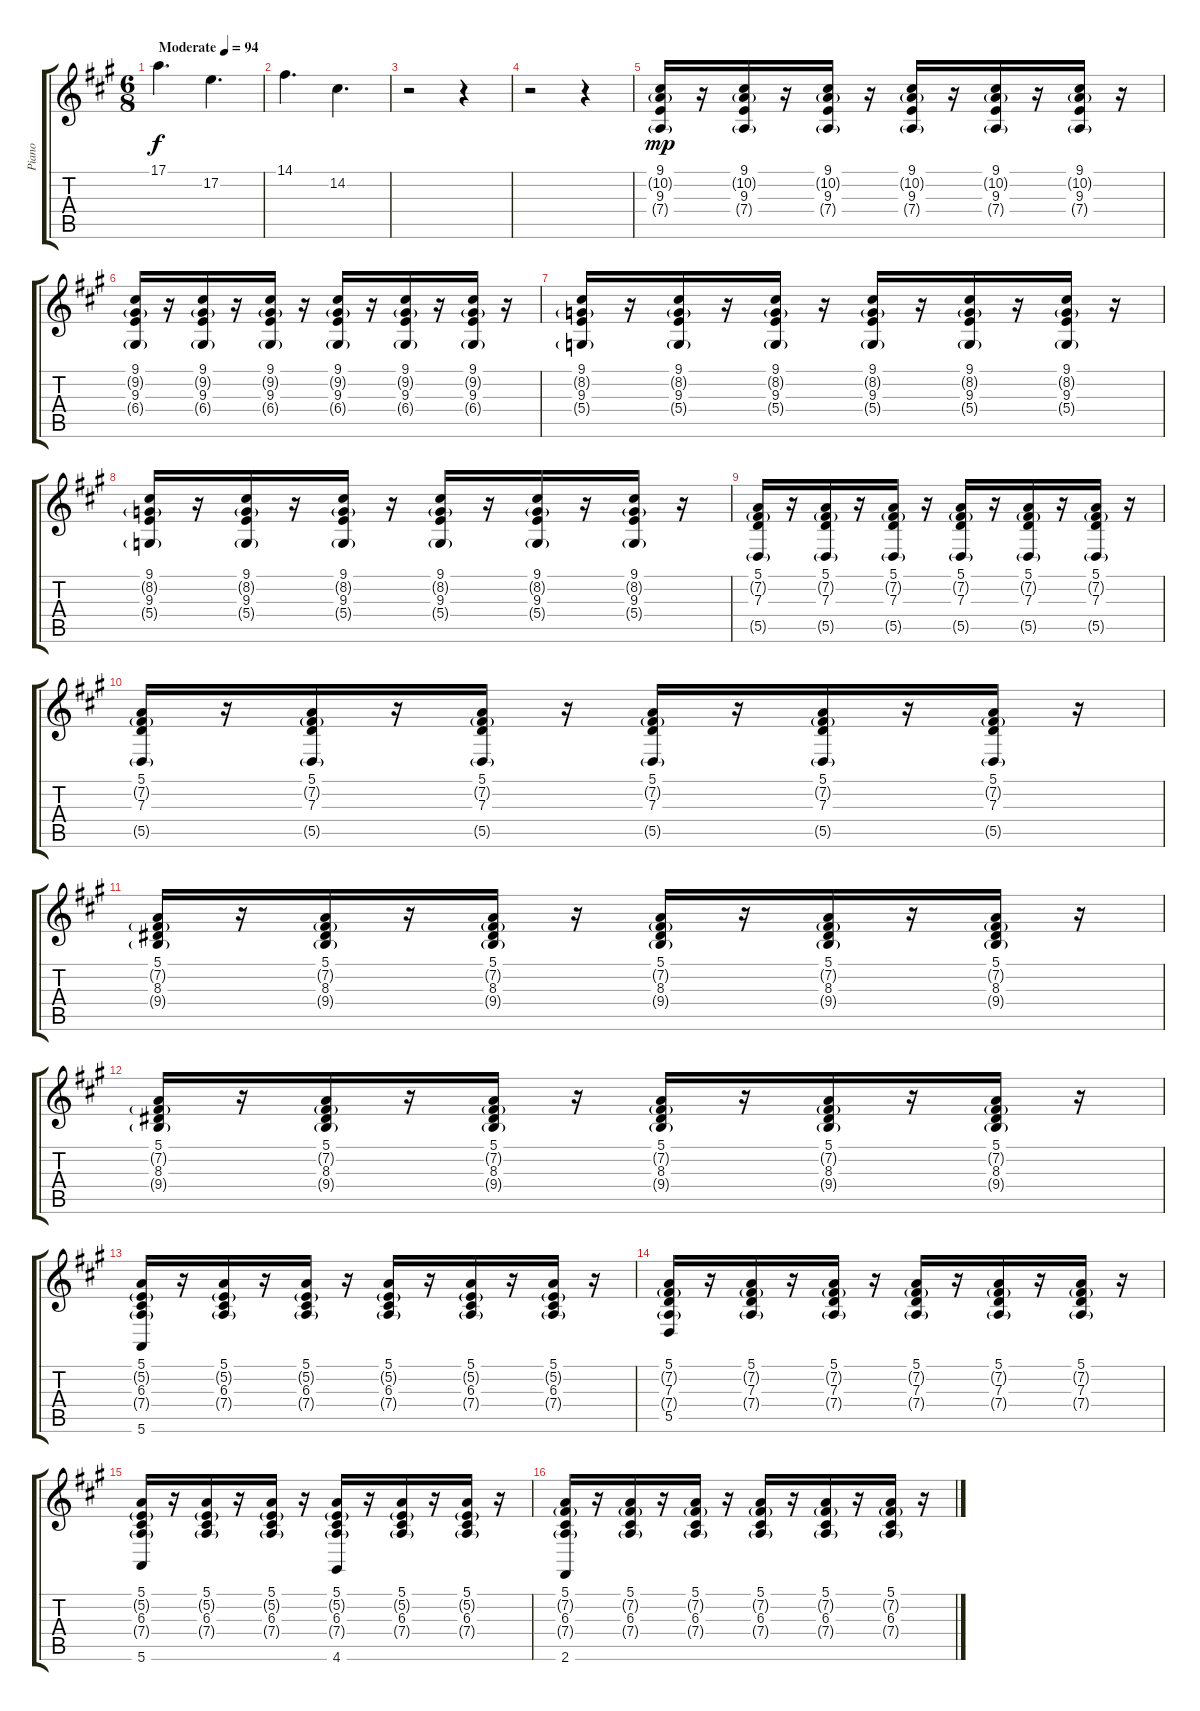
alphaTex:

\track ("Piano" "Piano") {instrument brightacousticpiano}
\staff {score tabs}
\tuning (E4 B3 G3 D3 A2 E2) {hide}
\ts (6 8)
\tempo (94 "Moderate")
\clef g2
\ks a
17.1.4{d dy f instrument brightacousticpiano} 17.2.4{d} |
14.1.4{d} 14.2.4{d} |
r.2 r.4 |
r.2 r.4 |
(9.1 10.2{g} 9.3 7.4{g}).16{dy mp} r.16 (9.1 10.2{g} 9.3 7.4{g}).16 r.16 (9.1 10.2{g} 9.3 7.4{g}).16 r.16 (9.1 10.2{g} 9.3 7.4{g}).16 r.16 (9.1 10.2{g} 9.3 7.4{g}).16 r.16 (9.1 10.2{g} 9.3 7.4{g}).16 r.16 |
(9.1 9.2{g} 9.3 6.4{g}).16 r.16 (9.1 9.2{g} 9.3 6.4{g}).16 r.16 (9.1 9.2{g} 9.3 6.4{g}).16 r.16 (9.1 9.2{g} 9.3 6.4{g}).16 r.16 (9.1 9.2{g} 9.3 6.4{g}).16 r.16 (9.1 9.2{g} 9.3 6.4{g}).16 r.16 |
(9.1 8.2{g} 9.3 5.4{g}).16 r.16 (9.1 8.2{g} 9.3 5.4{g}).16 r.16 (9.1 8.2{g} 9.3 5.4{g}).16 r.16 (9.1 8.2{g} 9.3 5.4{g}).16 r.16 (9.1 8.2{g} 9.3 5.4{g}).16 r.16 (9.1 8.2{g} 9.3 5.4{g}).16 r.16 |
(9.1 8.2{g} 9.3 5.4{g}).16 r.16 (9.1 8.2{g} 9.3 5.4{g}).16 r.16 (9.1 8.2{g} 9.3 5.4{g}).16 r.16 (9.1 8.2{g} 9.3 5.4{g}).16 r.16 (9.1 8.2{g} 9.3 5.4{g}).16 r.16 (9.1 8.2{g} 9.3 5.4{g}).16 r.16 |
(5.1 7.2{g} 7.3 5.5{g}).16 r.16 (5.1 7.2{g} 7.3 5.5{g}).16 r.16 (5.1 7.2{g} 7.3 5.5{g}).16 r.16 (5.1 7.2{g} 7.3 5.5{g}).16 r.16 (5.1 7.2{g} 7.3 5.5{g}).16 r.16 (5.1 7.2{g} 7.3 5.5{g}).16 r.16 |
(5.1 7.2{g} 7.3 5.5{g}).16 r.16 (5.1 7.2{g} 7.3 5.5{g}).16 r.16 (5.1 7.2{g} 7.3 5.5{g}).16 r.16 (5.1 7.2{g} 7.3 5.5{g}).16 r.16 (5.1 7.2{g} 7.3 5.5{g}).16 r.16 (5.1 7.2{g} 7.3 5.5{g}).16 r.16 |
(5.1 7.2{g} 8.3 9.4{g}).16 r.16 (5.1 7.2{g} 8.3 9.4{g}).16 r.16 (5.1 7.2{g} 8.3 9.4{g}).16 r.16 (5.1 7.2{g} 8.3 9.4{g}).16 r.16 (5.1 7.2{g} 8.3 9.4{g}).16 r.16 (5.1 7.2{g} 8.3 9.4{g}).16 r.16 |
(5.1 7.2{g} 8.3 9.4{g}).16 r.16 (5.1 7.2{g} 8.3 9.4{g}).16 r.16 (5.1 7.2{g} 8.3 9.4{g}).16 r.16 (5.1 7.2{g} 8.3 9.4{g}).16 r.16 (5.1 7.2{g} 8.3 9.4{g}).16 r.16 (5.1 7.2{g} 8.3 9.4{g}).16 r.16 |
(5.1 5.2{g} 6.3 7.4{g} 5.6).16 r.16 (5.1 5.2{g} 6.3 7.4{g}).16 r.16 (5.1 5.2{g} 6.3 7.4{g}).16 r.16 (5.1 5.2{g} 6.3 7.4{g}).16 r.16 (5.1 5.2{g} 6.3 7.4{g}).16 r.16 (5.1 5.2{g} 6.3 7.4{g}).16 r.16 |
(5.1 7.2{g} 7.3 7.4{g} 5.5).16 r.16 (5.1 7.2{g} 7.3 7.4{g}).16 r.16 (5.1 7.2{g} 7.3 7.4{g}).16 r.16 (5.1 7.2{g} 7.3 7.4{g}).16 r.16 (5.1 7.2{g} 7.3 7.4{g}).16 r.16 (5.1 7.2{g} 7.3 7.4{g}).16 r.16 |
(5.1 5.2{g} 6.3 7.4{g} 5.6).16 r.16 (5.1 5.2{g} 6.3 7.4{g}).16 r.16 (5.1 5.2{g} 6.3 7.4{g}).16 r.16 (5.1 5.2{g} 6.3 7.4{g} 4.6).16 r.16 (5.1 5.2{g} 6.3 7.4{g}).16 r.16 (5.1 5.2{g} 6.3 7.4{g}).16 r.16 |
(5.1 7.2{g} 6.3 7.4{g} 2.6).16 r.16 (5.1 7.2{g} 6.3 7.4{g}).16 r.16 (5.1 7.2{g} 6.3 7.4{g}).16 r.16 (5.1 7.2{g} 6.3 7.4{g}).16 r.16 (5.1 7.2{g} 6.3 7.4{g}).16 r.16 (5.1 7.2{g} 6.3 7.4{g}).16 r.16
